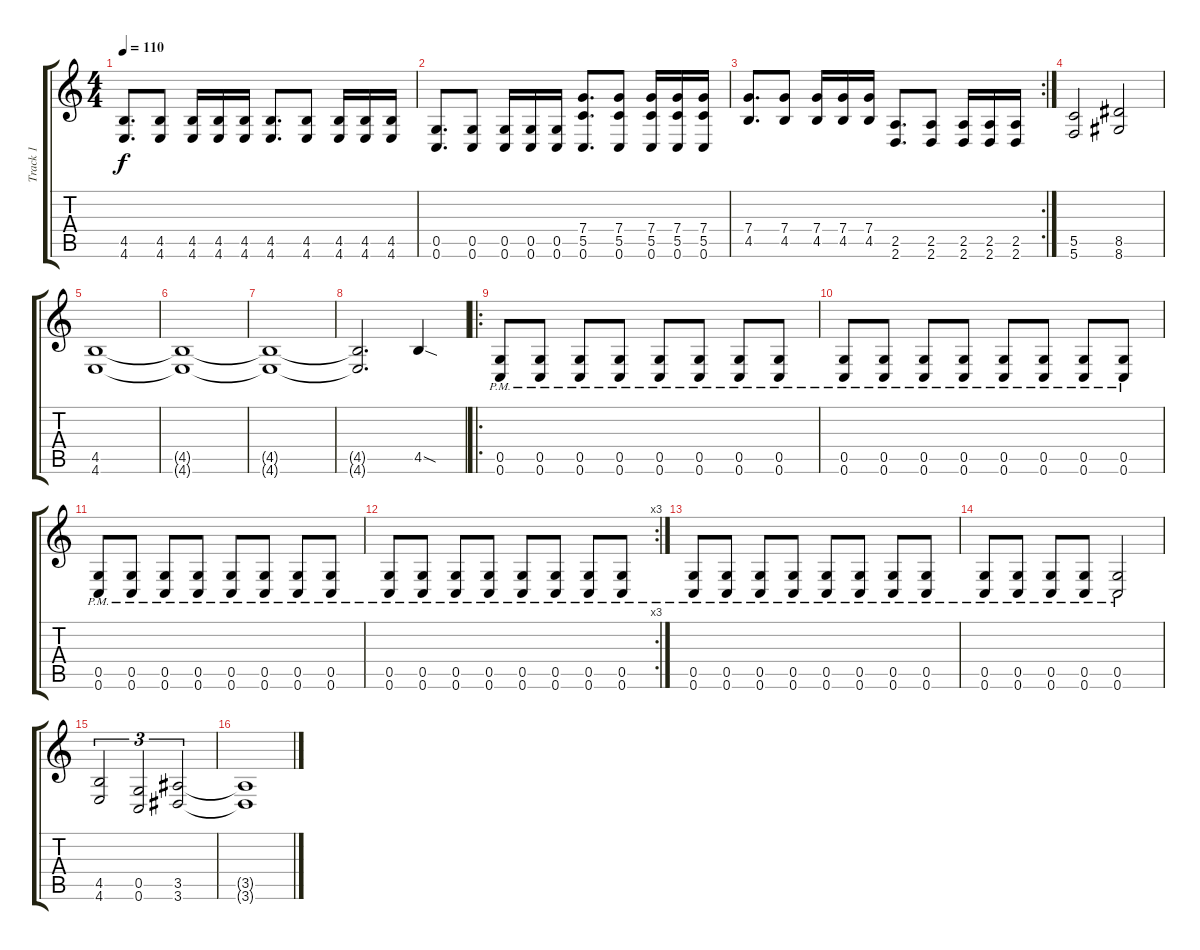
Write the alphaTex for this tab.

\track ("Track 1" "Track 1") {instrument distortionguitar}
\staff {score tabs}
\tuning (D4 A3 F3 C3 G2 C2) {hide}
\ts (4 4)
\tempo 110
\clef g2
\ks c
(4.5 4.6).8{d dy f} (4.5 4.6).8 (4.5 4.6).16 (4.5 4.6).16 (4.5 4.6).16 (4.5 4.6).8{d} (4.5 4.6).8 (4.5 4.6).16 (4.5 4.6).16 (4.5 4.6).16 |
(0.5 0.6).8{d} (0.5 0.6).8 (0.5 0.6).16 (0.5 0.6).16 (0.5 0.6).16 (7.4 5.5 0.6).8{d} (7.4 5.5 0.6).8 (7.4 5.5 0.6).16 (7.4 5.5 0.6).16 (7.4 5.5 0.6).16 |
\rc 2
(7.4 4.5).8{d} (7.4 4.5).8 (7.4 4.5).16 (7.4 4.5).16 (7.4 4.5).16 (2.5 2.6).8{d} (2.5 2.6).8 (2.5 2.6).16 (2.5 2.6).16 (2.5 2.6).16 |
(5.5 5.6).2 (8.5 8.6).2 |
(4.5 4.6).1 |
(4.5{t} 4.6{t}).1 |
(4.5{t} 4.6{t}).1 |
(4.5{t} 4.6{t}).2{d} 4.5{sod}.4 |
\ro
(0.5{pm} 0.6{pm}).8{volume 11} (0.5{pm} 0.6{pm}).8 (0.5{pm} 0.6{pm}).8 (0.5{pm} 0.6{pm}).8 (0.5{pm} 0.6{pm}).8 (0.5{pm} 0.6{pm}).8 (0.5{pm} 0.6{pm}).8 (0.5{pm} 0.6{pm}).8 |
(0.5{pm} 0.6{pm}).8 (0.5{pm} 0.6{pm}).8 (0.5{pm} 0.6{pm}).8 (0.5{pm} 0.6{pm}).8 (0.5{pm} 0.6{pm}).8 (0.5{pm} 0.6{pm}).8 (0.5{pm} 0.6{pm}).8 (0.5{pm} 0.6{pm}).8 |
(0.5{pm} 0.6{pm}).8 (0.5{pm} 0.6{pm}).8 (0.5{pm} 0.6{pm}).8 (0.5{pm} 0.6{pm}).8 (0.5{pm} 0.6{pm}).8 (0.5{pm} 0.6{pm}).8 (0.5{pm} 0.6{pm}).8 (0.5{pm} 0.6{pm}).8 |
\rc 3
(0.5{pm} 0.6{pm}).8 (0.5{pm} 0.6{pm}).8 (0.5{pm} 0.6{pm}).8 (0.5{pm} 0.6{pm}).8 (0.5{pm} 0.6{pm}).8 (0.5{pm} 0.6{pm}).8 (0.5{pm} 0.6{pm}).8 (0.5{pm} 0.6{pm}).8 |
(0.5{pm} 0.6{pm}).8 (0.5{pm} 0.6{pm}).8 (0.5{pm} 0.6{pm}).8 (0.5{pm} 0.6{pm}).8 (0.5{pm} 0.6{pm}).8 (0.5{pm} 0.6{pm}).8 (0.5{pm} 0.6{pm}).8 (0.5{pm} 0.6{pm}).8 |
(0.5{pm} 0.6{pm}).8 (0.5{pm} 0.6{pm}).8 (0.5{pm} 0.6{pm}).8 (0.5{pm} 0.6{pm}).8 (0.5{pm} 0.6{pm}).2 |
(4.5 4.6).2{tu (3 2)} (0.5 0.6).2{tu (3 2)} (3.5 3.6).2{tu (3 2)} |
(3.5{t} 3.6{t}).1
